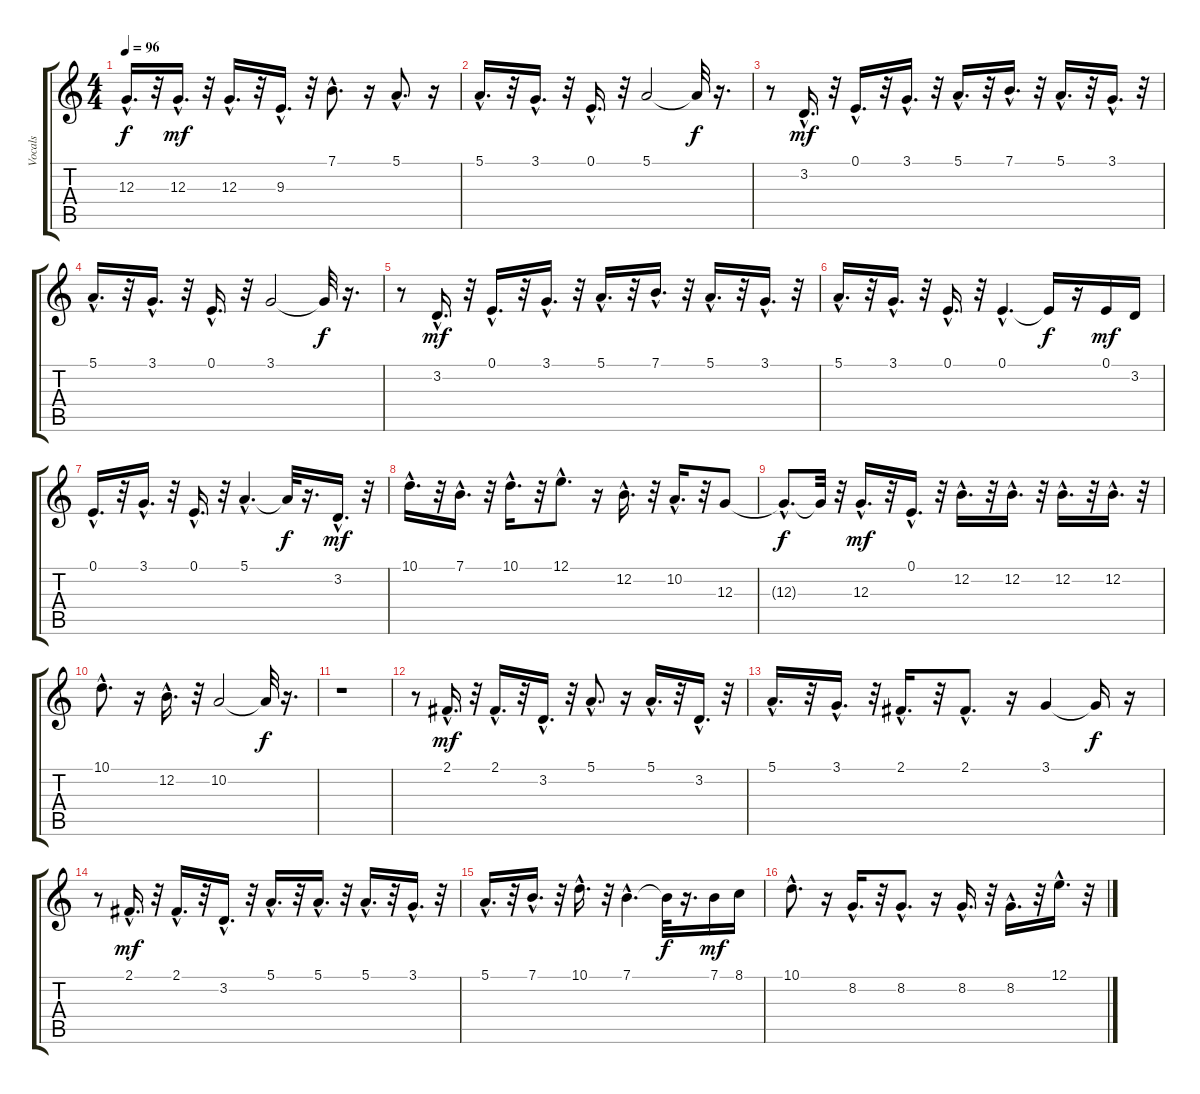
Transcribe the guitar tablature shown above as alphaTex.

\track ("Vocals" "Vocals") {instrument flute}
\staff {score tabs}
\tuning (E4 B3 G3 D3 A2 E2) {hide}
\ts (4 4)
\tempo 96
\clef g2
\ks c
12.3{hac t}.16{d dy f} r.32 12.3{hac}.16{d dy mf} r.32 12.3{hac}.16{d} r.32 9.3{hac}.16{d} r.32 7.1{hac}.8{d} r.16 5.1{hac}.8{d} r.16 |
5.1{hac}.16{d} r.32 3.1{hac}.16{d} r.32 0.1{hac}.16{d} r.32 5.1.2 5.1{t}.32{dy f} r.16{d} |
r.8 3.2{hac}.16{d dy mf} r.32 0.1{hac}.16{d} r.32 3.1{hac}.16{d} r.32 5.1{hac}.16{d} r.32 7.1{hac}.16{d} r.32 5.1{hac}.16{d} r.32 3.1{hac}.16{d} r.32 |
5.1{hac}.16{d} r.32 3.1{hac}.16{d} r.32 0.1{hac}.16{d} r.32 3.1.2 3.1{t}.32{dy f} r.16{d} |
r.8 3.2{hac}.16{d dy mf} r.32 0.1{hac}.16{d} r.32 3.1{hac}.16{d} r.32 5.1{hac}.16{d} r.32 7.1{hac}.16{d} r.32 5.1{hac}.16{d} r.32 3.1{hac}.16{d} r.32 |
5.1{hac}.16{d} r.32 3.1{hac}.16{d} r.32 0.1{hac}.16{d} r.32 0.1{hac}.4{d} 0.1{t}.16{dy f} r.16 0.1.16{dy mf} 3.2.16 |
0.1{hac}.16{d} r.32 3.1{hac}.16{d} r.32 0.1{hac}.16{d} r.32 5.1{hac}.4{d} 5.1{t}.32{dy f} r.16{d} 3.2{hac}.16{d dy mf} r.32 |
10.1{hac}.16{d} r.32 7.1{hac}.16{d} r.32 10.1{hac}.16{d} r.32 12.1{hac}.8{d} r.16 12.2{hac}.16{d} r.32 10.2{hac}.16{d} r.32 12.3.8 |
12.3{hac t}.8{d dy f} 12.3{t}.32 r.32 12.3{hac}.16{d dy mf} r.32 0.1{hac}.16{d} r.32 12.2{hac}.16{d} r.32 12.2{hac}.16{d} r.32 12.2{hac}.16{d} r.32 12.2{hac}.16{d} r.32 |
10.1{hac}.8{d} r.16 12.2{hac}.16{d} r.32 10.2.2 10.2{t}.32{dy f} r.16{d} |
r.1 |
r.8 2.1{hac}.16{d dy mf} r.32 2.1{hac}.16{d} r.32 3.2{hac}.16{d} r.32 5.1{hac}.8{d} r.16 5.1{hac}.16{d} r.32 3.2{hac}.16{d} r.32 |
5.1{hac}.16{d} r.32 3.1{hac}.16{d} r.32 2.1{hac}.16{d} r.32 2.1{hac}.8{d} r.16 3.1.4 3.1{t}.16{dy f} r.16 |
r.8 2.1{hac}.16{d dy mf} r.32 2.1{hac}.16{d} r.32 3.2{hac}.16{d} r.32 5.1{hac}.16{d} r.32 5.1{hac}.16{d} r.32 5.1{hac}.16{d} r.32 3.1{hac}.16{d} r.32 |
5.1{hac}.16{d} r.32 7.1{hac}.16{d} r.32 10.1{hac}.16{d} r.32 7.1{hac}.4{d} 7.1{t}.32{dy f} r.16{d} 7.1.16{dy mf} 8.1.16 |
10.1{hac}.8{d} r.16 8.2{hac}.16{d} r.32 8.2{hac}.8{d} r.16 8.2{hac}.16{d} r.32 8.2{hac}.16{d} r.32 12.1{hac}.16{d} r.32
